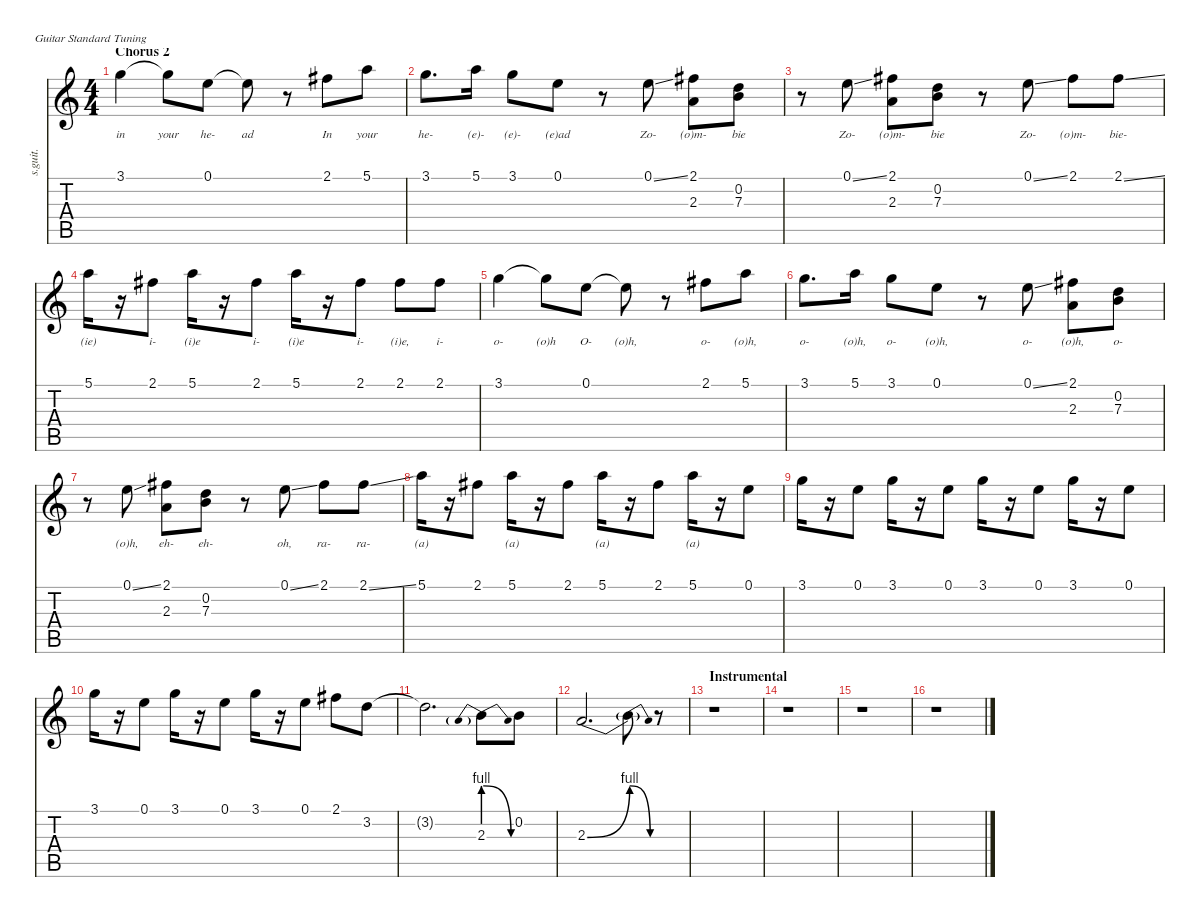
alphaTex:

\defaultSystemsLayout 4
\hideDynamics
\bracketExtendMode nobrackets
\track ("Dolores O'Riordan (Vocals)" "s.guit.") {instrument flute}
\staff {score tabs}
\tuning (E4 B3 G3 D3 A2 E2)
\displaytranspose 12
\ts (4 4)
\section ("" "Chorus 2")
\tempo (82 hide)
\clef g2
\ks c
3.1.4{lyrics (0 "in") lyrics (1 "") lyrics (2 "") lyrics (3 "") lyrics (4 "") dy f} 3.1{t}.8{lyrics (0 "your") lyrics (1 "") lyrics (2 "") lyrics (3 "") lyrics (4 "")} 0.1.8{lyrics (0 "he-") lyrics (1 "") lyrics (2 "") lyrics (3 "") lyrics (4 "")} 0.1{t}.8{lyrics (0 "ad") lyrics (1 "") lyrics (2 "") lyrics (3 "") lyrics (4 "")} r.8 2.1{acc #}.8{lyrics (0 "In") lyrics (1 "") lyrics (2 "") lyrics (3 "") lyrics (4 "")} 5.1.8{lyrics (0 "your") lyrics (1 "") lyrics (2 "") lyrics (3 "") lyrics (4 "")} |
3.1.8{d lyrics (0 "he-") lyrics (1 "") lyrics (2 "") lyrics (3 "") lyrics (4 "")} 5.1.16{lyrics (0 "(e)-") lyrics (1 "") lyrics (2 "") lyrics (3 "") lyrics (4 "")} 3.1.8{lyrics (0 "(e)-") lyrics (1 "") lyrics (2 "") lyrics (3 "") lyrics (4 "")} 0.1.8{lyrics (0 "(e)ad") lyrics (1 "") lyrics (2 "") lyrics (3 "") lyrics (4 "")} r.8 0.1{ss}.8{lyrics (0 "Zo-") lyrics (1 "") lyrics (2 "") lyrics (3 "") lyrics (4 "")} (2.1{acc #} 2.3).8{lyrics (0 "(o)m-") lyrics (1 "") lyrics (2 "") lyrics (3 "") lyrics (4 "")} (7.3 0.2).8{lyrics (0 "bie") lyrics (1 "") lyrics (2 "") lyrics (3 "") lyrics (4 "")} |
r.8 0.1{ss}.8{lyrics (0 "Zo-") lyrics (1 "") lyrics (2 "") lyrics (3 "") lyrics (4 "")} (2.1{acc #} 2.3).8{lyrics (0 "(o)m-") lyrics (1 "") lyrics (2 "") lyrics (3 "") lyrics (4 "")} (7.3 0.2).8{lyrics (0 "bie") lyrics (1 "") lyrics (2 "") lyrics (3 "") lyrics (4 "")} r.8 0.1{ss}.8{lyrics (0 "Zo-") lyrics (1 "") lyrics (2 "") lyrics (3 "") lyrics (4 "")} 2.1{acc #}.8{lyrics (0 "(o)m-") lyrics (1 "") lyrics (2 "") lyrics (3 "") lyrics (4 "")} 2.1{ss acc #}.8{lyrics (0 "bie-") lyrics (1 "") lyrics (2 "") lyrics (3 "") lyrics (4 "")} |
5.1.16{lyrics (0 "(ie)") lyrics (1 "") lyrics (2 "") lyrics (3 "") lyrics (4 "")} r.16 2.1{acc #}.8{lyrics (0 "i-") lyrics (1 "") lyrics (2 "") lyrics (3 "") lyrics (4 "")} 5.1.16{lyrics (0 "(i)e") lyrics (1 "") lyrics (2 "") lyrics (3 "") lyrics (4 "")} r.16 2.1{acc #}.8{lyrics (0 "i-") lyrics (1 "") lyrics (2 "") lyrics (3 "") lyrics (4 "")} 5.1.16{lyrics (0 "(i)e") lyrics (1 "") lyrics (2 "") lyrics (3 "") lyrics (4 "")} r.16 2.1{acc #}.8{lyrics (0 "i-") lyrics (1 "") lyrics (2 "") lyrics (3 "") lyrics (4 "")} 2.1{acc #}.8{lyrics (0 "(i)e,") lyrics (1 "") lyrics (2 "") lyrics (3 "") lyrics (4 "")} 2.1{acc #}.8{lyrics (0 "i-") lyrics (1 "") lyrics (2 "") lyrics (3 "") lyrics (4 "")} |
3.1.4{lyrics (0 "o-") lyrics (1 "") lyrics (2 "") lyrics (3 "") lyrics (4 "")} 3.1{t}.8{lyrics (0 "(o)h") lyrics (1 "") lyrics (2 "") lyrics (3 "") lyrics (4 "")} 0.1.8{lyrics (0 "O-") lyrics (1 "") lyrics (2 "") lyrics (3 "") lyrics (4 "")} 0.1{t}.8{lyrics (0 "(o)h,") lyrics (1 "") lyrics (2 "") lyrics (3 "") lyrics (4 "")} r.8 2.1{acc #}.8{lyrics (0 "o-") lyrics (1 "") lyrics (2 "") lyrics (3 "") lyrics (4 "")} 5.1.8{lyrics (0 "(o)h,") lyrics (1 "") lyrics (2 "") lyrics (3 "") lyrics (4 "")} |
3.1.8{d lyrics (0 "o-") lyrics (1 "") lyrics (2 "") lyrics (3 "") lyrics (4 "")} 5.1.16{lyrics (0 "(o)h,") lyrics (1 "") lyrics (2 "") lyrics (3 "") lyrics (4 "")} 3.1.8{lyrics (0 "o-") lyrics (1 "") lyrics (2 "") lyrics (3 "") lyrics (4 "")} 0.1.8{lyrics (0 "(o)h,") lyrics (1 "") lyrics (2 "") lyrics (3 "") lyrics (4 "")} r.8 0.1{ss}.8{lyrics (0 "o-") lyrics (1 "") lyrics (2 "") lyrics (3 "") lyrics (4 "")} (2.1{acc #} 2.3).8{lyrics (0 "(o)h,") lyrics (1 "") lyrics (2 "") lyrics (3 "") lyrics (4 "")} (7.3 0.2).8{lyrics (0 "o-") lyrics (1 "") lyrics (2 "") lyrics (3 "") lyrics (4 "")} |
r.8 0.1{ss}.8{lyrics (0 "(o)h,") lyrics (1 "") lyrics (2 "") lyrics (3 "") lyrics (4 "")} (2.1{acc #} 2.3).8{lyrics (0 "eh-") lyrics (1 "") lyrics (2 "") lyrics (3 "") lyrics (4 "")} (7.3 0.2).8{lyrics (0 "eh-") lyrics (1 "") lyrics (2 "") lyrics (3 "") lyrics (4 "")} r.8 0.1{ss}.8{lyrics (0 "oh,") lyrics (1 "") lyrics (2 "") lyrics (3 "") lyrics (4 "")} 2.1{acc #}.8{lyrics (0 "ra-") lyrics (1 "") lyrics (2 "") lyrics (3 "") lyrics (4 "")} 2.1{ss acc #}.8{lyrics (0 "ra-") lyrics (1 "") lyrics (2 "") lyrics (3 "") lyrics (4 "")} |
5.1.16{lyrics (0 "(a)") lyrics (1 "") lyrics (2 "") lyrics (3 "") lyrics (4 "")} r.16 2.1{acc #}.8{lyrics (0 "") lyrics (1 "") lyrics (2 "") lyrics (3 "") lyrics (4 "")} 5.1.16{lyrics (0 "(a)") lyrics (1 "") lyrics (2 "") lyrics (3 "") lyrics (4 "")} r.16 2.1{acc #}.8{lyrics (0 "") lyrics (1 "") lyrics (2 "") lyrics (3 "") lyrics (4 "")} 5.1.16{lyrics (0 "(a)") lyrics (1 "") lyrics (2 "") lyrics (3 "") lyrics (4 "")} r.16 2.1{acc #}.8{lyrics (0 "") lyrics (1 "") lyrics (2 "") lyrics (3 "") lyrics (4 "")} 5.1.16{lyrics (0 "(a)") lyrics (1 "") lyrics (2 "") lyrics (3 "") lyrics (4 "")} r.16 0.1.8{lyrics (0 "") lyrics (1 "") lyrics (2 "") lyrics (3 "") lyrics (4 "")} |
3.1.16{lyrics (0 "") lyrics (1 "") lyrics (2 "") lyrics (3 "") lyrics (4 "")} r.16 0.1.8{lyrics (0 "") lyrics (1 "") lyrics (2 "") lyrics (3 "") lyrics (4 "")} 3.1.16{lyrics (0 "") lyrics (1 "") lyrics (2 "") lyrics (3 "") lyrics (4 "")} r.16 0.1.8{lyrics (0 "") lyrics (1 "") lyrics (2 "") lyrics (3 "") lyrics (4 "")} 3.1.16{lyrics (0 "") lyrics (1 "") lyrics (2 "") lyrics (3 "") lyrics (4 "")} r.16 0.1.8{lyrics (0 "") lyrics (1 "") lyrics (2 "") lyrics (3 "") lyrics (4 "")} 3.1.16{lyrics (0 "") lyrics (1 "") lyrics (2 "") lyrics (3 "") lyrics (4 "")} r.16 0.1.8{lyrics (0 "") lyrics (1 "") lyrics (2 "") lyrics (3 "") lyrics (4 "")} |
3.1.16{lyrics (0 "") lyrics (1 "") lyrics (2 "") lyrics (3 "") lyrics (4 "")} r.16 0.1.8{lyrics (0 "") lyrics (1 "") lyrics (2 "") lyrics (3 "") lyrics (4 "")} 3.1.16{lyrics (0 "") lyrics (1 "") lyrics (2 "") lyrics (3 "") lyrics (4 "")} r.16 0.1.8{lyrics (0 "") lyrics (1 "") lyrics (2 "") lyrics (3 "") lyrics (4 "")} 3.1.16{lyrics (0 "") lyrics (1 "") lyrics (2 "") lyrics (3 "") lyrics (4 "")} r.16 0.1.8{lyrics (0 "") lyrics (1 "") lyrics (2 "") lyrics (3 "") lyrics (4 "")} 2.1{acc #}.8{lyrics (0 "") lyrics (1 "") lyrics (2 "") lyrics (3 "") lyrics (4 "")} 3.2.8{lyrics (0 "") lyrics (1 "") lyrics (2 "") lyrics (3 "") lyrics (4 "")} |
3.2{t}.2{d lyrics (0 "") lyrics (1 "") lyrics (2 "") lyrics (3 "") lyrics (4 "")} 2.3{be (prebendrelease 0 4 30 0)}.8{lyrics (0 "") lyrics (1 "") lyrics (2 "") lyrics (3 "") lyrics (4 "")} 0.2.8{lyrics (0 "") lyrics (1 "") lyrics (2 "") lyrics (3 "") lyrics (4 "")} |
2.3{be (bend 0 0 15 4)}.2{d lyrics (0 "") lyrics (1 "") lyrics (2 "") lyrics (3 "") lyrics (4 "")} 2.3{be (release 0 4 30 0) t}.8{lyrics (0 "") lyrics (1 "") lyrics (2 "") lyrics (3 "") lyrics (4 "")} r.8 |
\section ("" "Instrumental")
r.1 |
r.1 |
r.1 |
r.1
